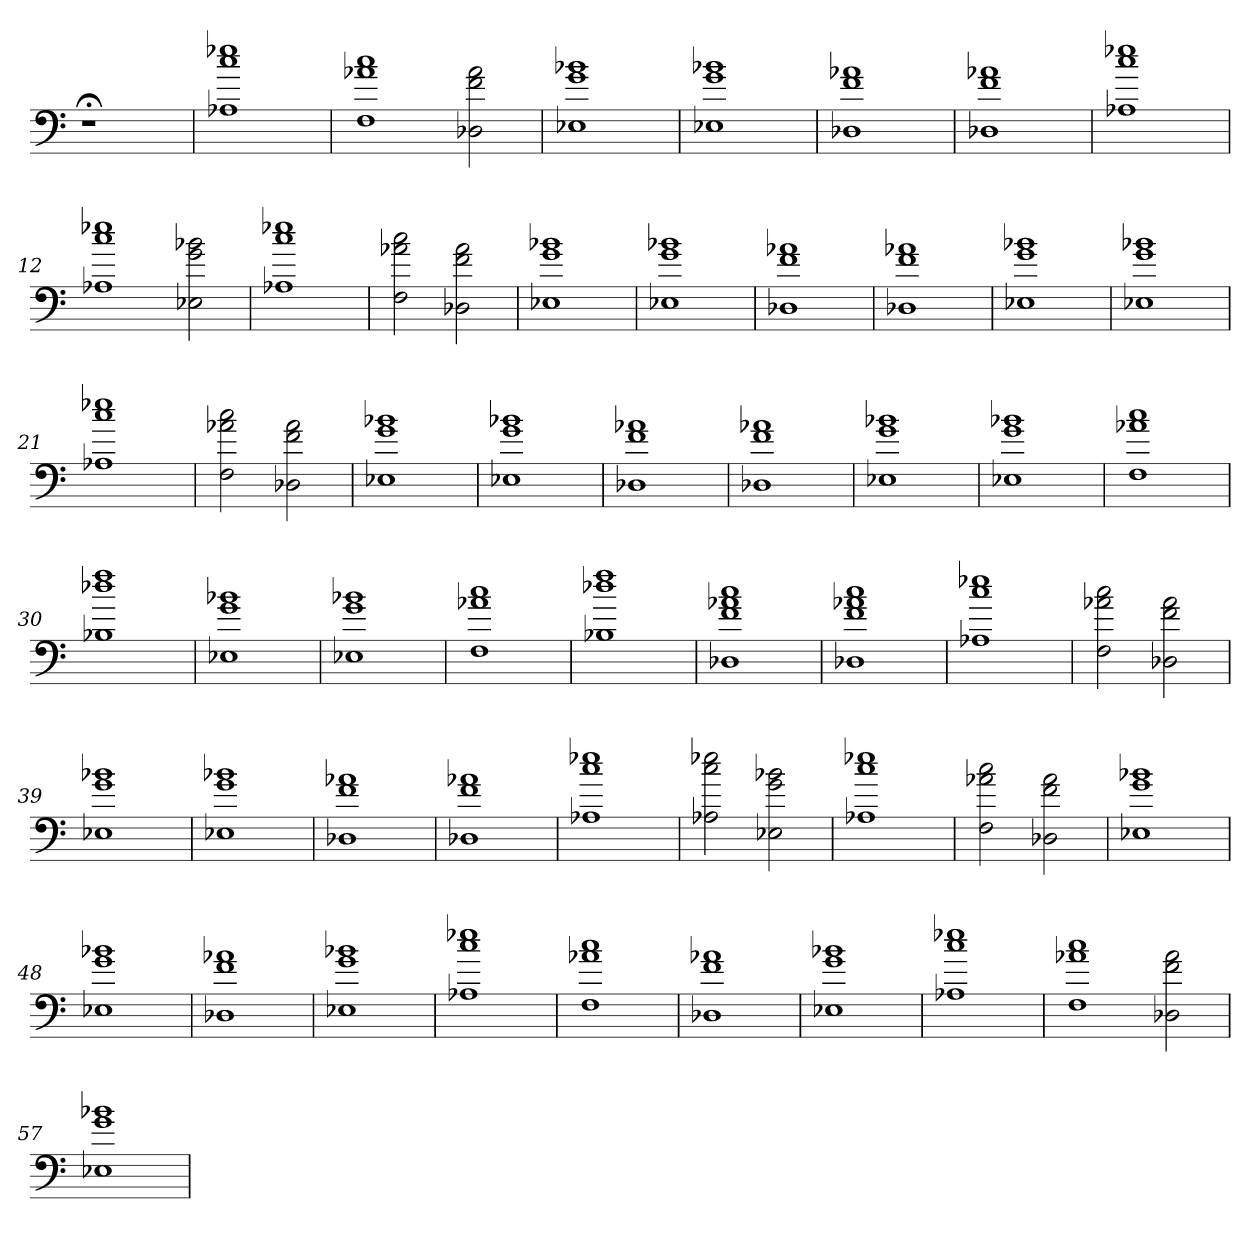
**kern
*part1
*staff1
=
1r;<
=1
1r
=2
1r
=3
1r
=4
1r
=5
1A-X 1cc 1ee-X
=6
1F 1a-X 1cc
2D-X 2f 2a-
=7
1E-X 1g 1b-X
=8
1E-X 1g 1b-X
=9
1D-X 1f 1a-X
=10
1D-X 1f 1a-X
=11
1A-X 1cc 1ee-X
=12
1A-X 1cc 1ee-X
2E-X 2g 2b-X
=13
1A-X 1cc 1ee-X
=14
2F 2a-X 2cc
2D-X 2f 2a-
=15
1E-X 1g 1b-X
=16
1E-X 1g 1b-X
=17
1D-X 1f 1a-X
=18
1D-X 1f 1a-X
=19
1E-X 1g 1b-X
=20
1E-X 1g 1b-X
=21
1A-X 1cc 1ee-X
=22
2F 2a-X 2cc
2D-X 2f 2a-
=23
1E-X 1g 1b-X
=24
1E-X 1g 1b-X
=25
1D-X 1f 1a-X
=26
1D-X 1f 1a-X
=27
1E-X 1g 1b-X
=28
1E-X 1g 1b-X
=29
1F 1a-X 1cc
=30
1B-X 1dd-X 1ff
=31
1E-X 1g 1b-X
=32
1E-X 1g 1b-X
=33
1F 1a-X 1cc
=34
1B-X 1dd-X 1ff
=35
1D-X 1f 1a-X 1cc
=36
1D-X 1f 1a-X 1cc
=37
1A-X 1cc 1ee-X
=38
2F 2a-X 2cc
2D-X 2f 2a-
=39
1E-X 1g 1b-X
=40
1E-X 1g 1b-X
=41
1D-X 1f 1a-X
=42
1D-X 1f 1a-X
=43
1A-X 1cc 1ee-X
=44
2A-X 2cc 2ee-X
2E-X 2g 2b-X
=45
1A-X 1cc 1ee-X
=46
2F 2a-X 2cc
2D-X 2f 2a-
=47
1E-X 1g 1b-X
=48
1E-X 1g 1b-X
=49
1D-X 1f 1a-X
=50
1E-X 1g 1b-X
=51
1A-X 1cc 1ee-X
=52
1F 1a-X 1cc
=53
1D-X 1f 1a-X
=54
1E-X 1g 1b-X
=55
1A-X 1cc 1ee-X
=56
1F 1a-X 1cc
2D-X 2f 2a-
=57
1E-X 1g 1b-X
=
*-
